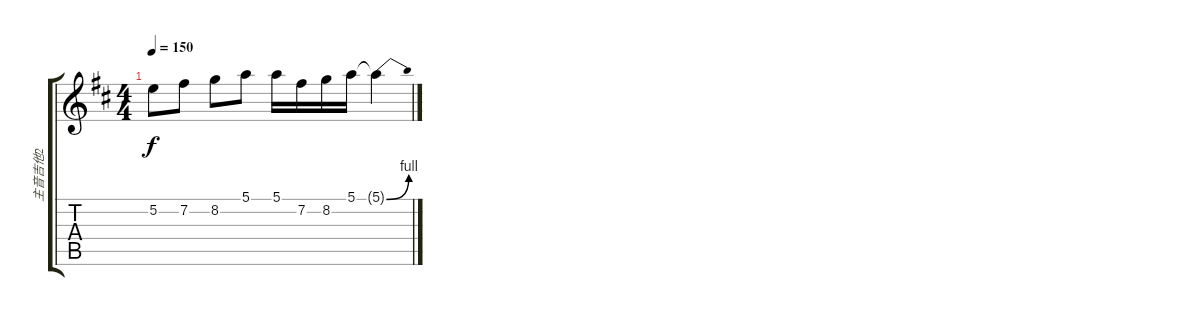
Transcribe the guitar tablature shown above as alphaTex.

\track ("主音吉他2" "主音吉他2") {instrument distortionguitar}
\staff {score tabs}
\tuning (E4 B3 G3 D3 A2 E2) {hide}
\ts (4 4)
\tempo 150
\clef g2
\ks bminor
5.2.8{dy f} 7.2.8 8.2.8 5.1.8 5.1.16 7.2.16 8.2.16 5.1.16 5.1{be (bend 0 0 60 4) t}.4
